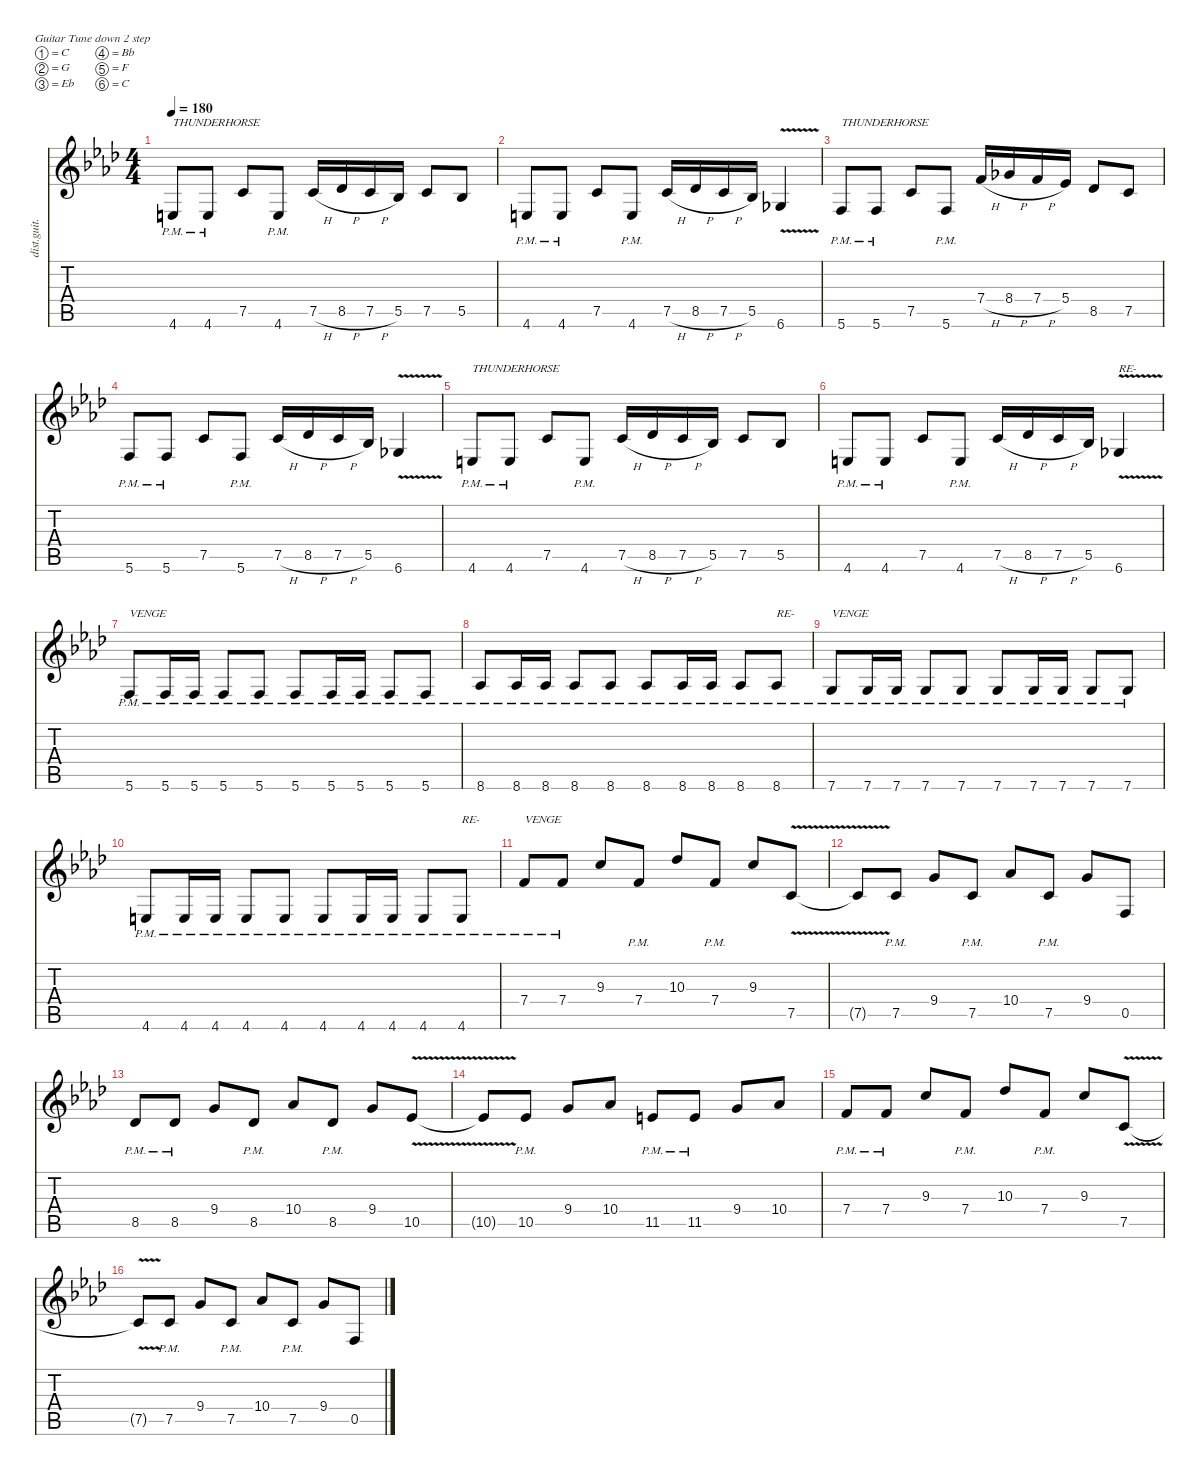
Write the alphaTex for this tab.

\defaultSystemsLayout 4
\hideDynamics
\bracketExtendMode nobrackets
\otherSystemsTrackNameOrientation horizontal
\track ("Gtr. 1" "dist.guit.") {instrument distortionguitar}
\staff {score tabs}
\tuning (C4 G3 Eb3 Bb2 F2 C2)
\ts (4 4)
\tempo 180
\clef g2
\ks fminor
4.6{pm acc forcenatural}.8{txt "THUNDERHORSE" dy f beam Up} 4.6{pm acc forcenatural}.8{beam Up} 7.5{acc forcenatural}.8{beam Up} 4.6{pm acc forcenatural}.8{beam Up} 7.5{h acc forcenatural}.16{beam Up} 8.5{h acc b}.16{beam Up} 7.5{h acc forcenatural}.16{beam Up} 5.5{acc b}.16{beam Up} 7.5{acc forcenatural}.8{beam Up} 5.5{acc b}.8{beam Up} |
4.6{pm acc forcenatural}.8{beam Up} 4.6{pm acc forcenatural}.8{beam Up} 7.5{acc forcenatural}.8{beam Up} 4.6{pm acc forcenatural}.8{beam Up} 7.5{h acc forcenatural}.16{beam Up} 8.5{h acc b}.16{beam Up} 7.5{h acc forcenatural}.16{beam Up} 5.5{acc b}.16{beam Up} 6.6{v acc b}.4{beam Up} |
5.6{pm acc forcenatural}.8{txt "THUNDERHORSE" beam Up} 5.6{pm acc forcenatural}.8{beam Up} 7.5{acc forcenatural}.8{beam Up} 5.6{pm acc forcenatural}.8{beam Up} 7.4{h acc forcenatural}.16{beam Up} 8.4{h acc b}.16{beam Up} 7.4{h acc forcenatural}.16{beam Up} 5.4{acc b}.16{beam Up} 8.5{acc b}.8{beam Up} 7.5{acc forcenatural}.8{beam Up} |
5.6{pm acc forcenatural}.8{beam Up} 5.6{pm acc forcenatural}.8{beam Up} 7.5{acc forcenatural}.8{beam Up} 5.6{pm acc forcenatural}.8{beam Up} 7.5{h acc forcenatural}.16{beam Up} 8.5{h acc b}.16{beam Up} 7.5{h acc forcenatural}.16{beam Up} 5.5{acc b}.16{beam Up} 6.6{v acc b}.4{beam Up} |
4.6{pm acc forcenatural}.8{txt "THUNDERHORSE" beam Up} 4.6{pm acc forcenatural}.8{beam Up} 7.5{acc forcenatural}.8{beam Up} 4.6{pm acc forcenatural}.8{beam Up} 7.5{h acc forcenatural}.16{beam Up} 8.5{h acc b}.16{beam Up} 7.5{h acc forcenatural}.16{beam Up} 5.5{acc b}.16{beam Up} 7.5{acc forcenatural}.8{beam Up} 5.5{acc b}.8{beam Up} |
4.6{pm acc forcenatural}.8{beam Up} 4.6{pm acc forcenatural}.8{beam Up} 7.5{acc forcenatural}.8{beam Up} 4.6{pm acc forcenatural}.8{beam Up} 7.5{h acc forcenatural}.16{beam Up} 8.5{h acc b}.16{beam Up} 7.5{h acc forcenatural}.16{beam Up} 5.5{acc b}.16{beam Up} 6.6{v acc b}.4{txt "RE-" beam Up} |
5.6{pm acc forcenatural}.8{txt "VENGE" beam Up} 5.6{pm acc forcenatural}.16{beam Up} 5.6{pm acc forcenatural}.16{beam Up} 5.6{pm acc forcenatural}.8{beam Up} 5.6{pm acc forcenatural}.8{beam Up} 5.6{pm acc forcenatural}.8{beam Up} 5.6{pm acc forcenatural}.16{beam Up} 5.6{pm acc forcenatural}.16{beam Up} 5.6{pm acc forcenatural}.8{beam Up} 5.6{pm acc forcenatural}.8{beam Up} |
8.6{pm acc b}.8{beam Up} 8.6{pm acc b}.16{beam Up} 8.6{pm acc b}.16{beam Up} 8.6{pm acc b}.8{beam Up} 8.6{pm acc b}.8{beam Up} 8.6{pm acc b}.8{beam Up} 8.6{pm acc b}.16{beam Up} 8.6{pm acc b}.16{beam Up} 8.6{pm acc b}.8{beam Up} 8.6{pm acc b}.8{txt "RE-" beam Up} |
7.6{pm acc forcenatural}.8{txt "VENGE" beam Up} 7.6{pm acc forcenatural}.16{beam Up} 7.6{pm acc forcenatural}.16{beam Up} 7.6{pm acc forcenatural}.8{beam Up} 7.6{pm acc forcenatural}.8{beam Up} 7.6{pm acc forcenatural}.8{beam Up} 7.6{pm acc forcenatural}.16{beam Up} 7.6{pm acc forcenatural}.16{beam Up} 7.6{pm acc forcenatural}.8{beam Up} 7.6{pm acc forcenatural}.8{beam Up} |
4.6{pm acc forcenatural}.8{beam Up} 4.6{pm acc forcenatural}.16{beam Up} 4.6{pm acc forcenatural}.16{beam Up} 4.6{pm acc forcenatural}.8{beam Up} 4.6{pm acc forcenatural}.8{beam Up} 4.6{pm acc forcenatural}.8{beam Up} 4.6{pm acc forcenatural}.16{beam Up} 4.6{pm acc forcenatural}.16{beam Up} 4.6{pm acc forcenatural}.8{beam Up} 4.6{pm acc forcenatural}.8{txt "RE-" beam Up} |
7.4{pm acc forcenatural}.8{txt "VENGE" beam Up} 7.4{pm acc forcenatural}.8{beam Up} 9.3{acc forcenatural}.8{beam Up} 7.4{pm acc forcenatural}.8{beam Up} 10.3{acc b}.8{beam Up} 7.4{pm acc forcenatural}.8{beam Up} 9.3{acc forcenatural}.8{beam Up} 7.5{v acc forcenatural}.8{beam Up} |
7.5{v t acc forcenatural}.8{beam Up} 7.5{pm acc forcenatural}.8{beam Up} 9.4{acc forcenatural}.8{beam Up} 7.5{pm acc forcenatural}.8{beam Up} 10.4{acc b}.8{beam Up} 7.5{pm acc forcenatural}.8{beam Up} 9.4{acc forcenatural}.8{beam Up} 0.5{acc forcenatural}.8{beam Up} |
8.5{pm acc b}.8{beam Up} 8.5{pm acc b}.8{beam Up} 9.4{acc forcenatural}.8{beam Up} 8.5{pm acc b}.8{beam Up} 10.4{acc b}.8{beam Up} 8.5{pm acc b}.8{beam Up} 9.4{acc forcenatural}.8{beam Up} 10.5{v acc b}.8{beam Up} |
10.5{v t acc b}.8{beam Up} 10.5{pm acc b}.8{beam Up} 9.4{acc forcenatural}.8{beam Up} 10.4{acc b}.8{beam Up} 11.5{pm acc forcenatural}.8{beam Up} 11.5{pm acc forcenatural}.8{beam Up} 9.4{acc forcenatural}.8{beam Up} 10.4{acc b}.8{beam Up} |
7.4{pm acc forcenatural}.8{beam Up} 7.4{pm acc forcenatural}.8{beam Up} 9.3{acc forcenatural}.8{beam Up} 7.4{pm acc forcenatural}.8{beam Up} 10.3{acc b}.8{beam Up} 7.4{pm acc forcenatural}.8{beam Up} 9.3{acc forcenatural}.8{beam Up} 7.5{v acc forcenatural}.8{beam Up} |
7.5{v t acc forcenatural}.8{beam Up} 7.5{pm acc forcenatural}.8{beam Up} 9.4{acc forcenatural}.8{beam Up} 7.5{pm acc forcenatural}.8{beam Up} 10.4{acc b}.8{beam Up} 7.5{pm acc forcenatural}.8{beam Up} 9.4{acc forcenatural}.8{beam Up} 0.5{acc forcenatural}.8{beam Up}
